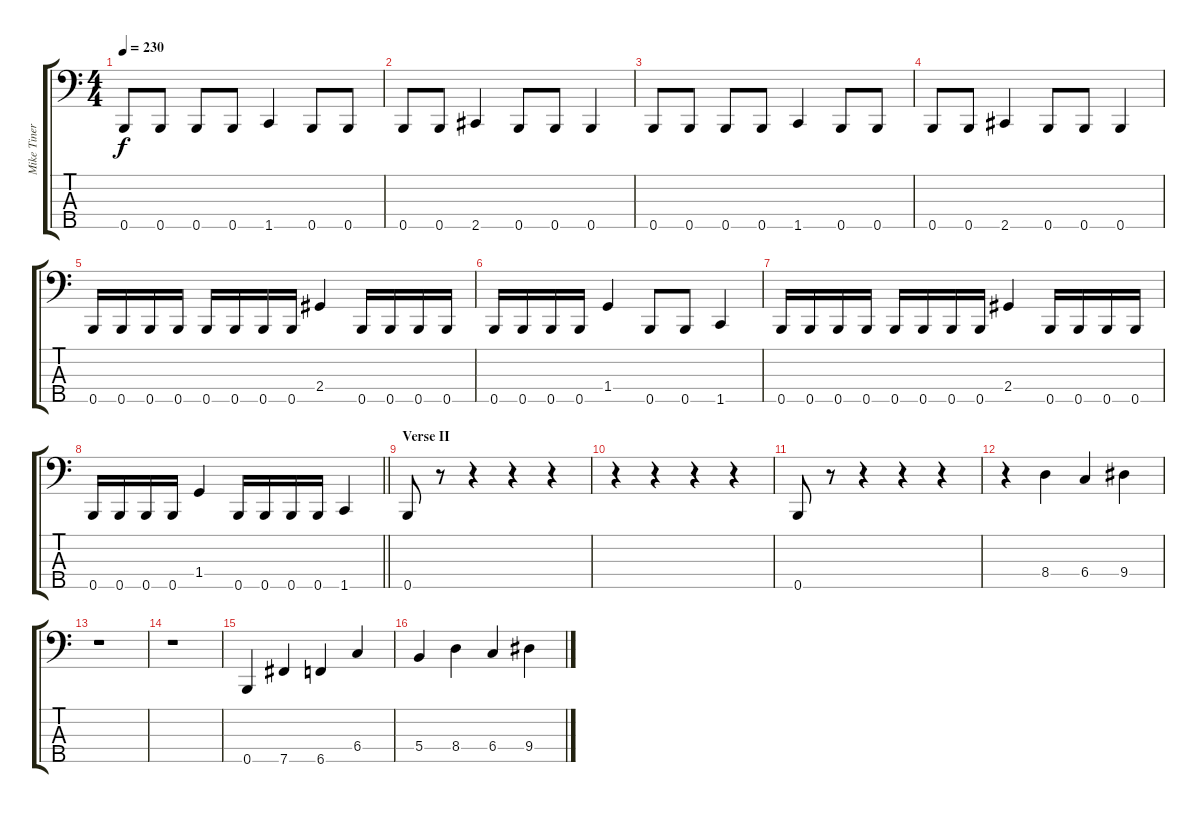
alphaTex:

\track ("Mike Tiner" "Mike Tiner") {instrument electricbasspick}
\staff {score tabs}
\tuning (Ab2 E2 B1 Gb1 B0) {hide}
\ts (4 4)
\tempo 230
\clef f4
\ks c
0.5.8{dy f} 0.5.8 0.5.8 0.5.8 1.5.4 0.5.8 0.5.8 |
0.5.8 0.5.8 2.5.4 0.5.8 0.5.8 0.5.4 |
0.5.8 0.5.8 0.5.8 0.5.8 1.5.4 0.5.8 0.5.8 |
0.5.8 0.5.8 2.5.4 0.5.8 0.5.8 0.5.4 |
0.5.16 0.5.16 0.5.16 0.5.16 0.5.16 0.5.16 0.5.16 0.5.16 2.4.4 0.5.16 0.5.16 0.5.16 0.5.16 |
0.5.16 0.5.16 0.5.16 0.5.16 1.4.4 0.5.8 0.5.8 1.5.4 |
0.5.16 0.5.16 0.5.16 0.5.16 0.5.16 0.5.16 0.5.16 0.5.16 2.4.4 0.5.16 0.5.16 0.5.16 0.5.16 |
\barLineRight lightlight
0.5.16 0.5.16 0.5.16 0.5.16 1.4.4 0.5.16 0.5.16 0.5.16 0.5.16 1.5.4 |
\section ("" "Verse II")
0.5.8 r.8 r.4 r.4 r.4 |
r.4 r.4 r.4 r.4 |
0.5.8 r.8 r.4 r.4 r.4 |
r.4 8.4.4 6.4.4 9.4.4 |
r.1 |
r.1 |
0.5.4 7.5.4 6.5.4 6.4.4 |
5.4.4 8.4.4 6.4.4 9.4.4
